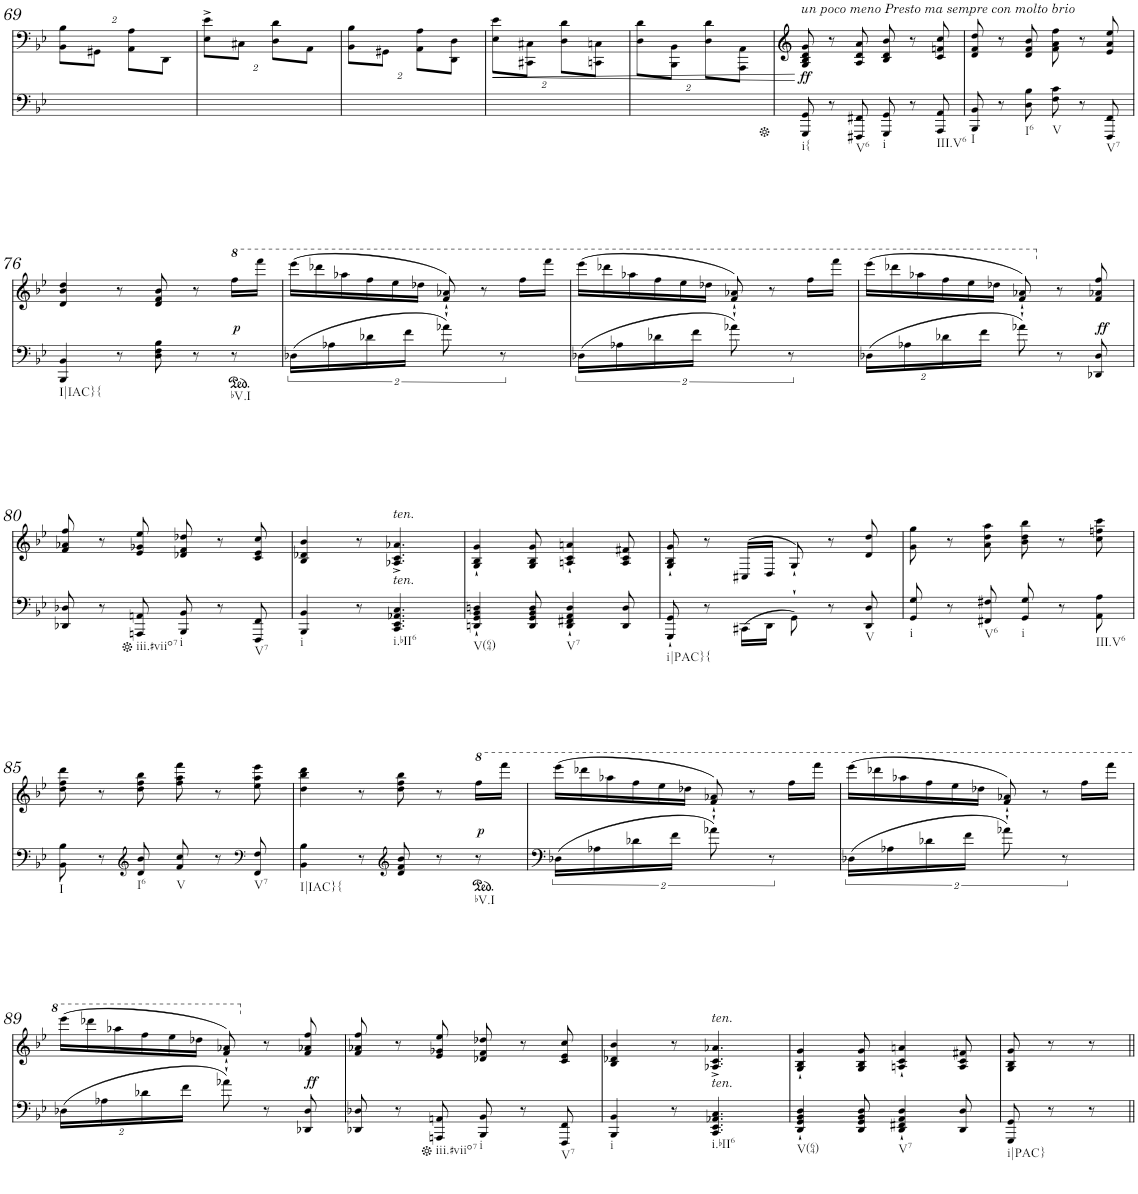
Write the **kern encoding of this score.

**kern	**kern	**dynam
*part1	*part1	*part1
*staff2	*staff1	*staff1/2
*I"Piano	*	*
*I'Pno.	*	*
!!LO:PB:g=z
*clefG2	*clefF4	*
*k[b-e-]	*k[b-e-]	*
*M6/8	*M6/8	*
*	*Xbrackettup	*
=69	=69	=69
2.ryy	16%3BB-\ 16%3B-\L	.
.	16%3GG#X\J	.
.	16%3AA\ 16%3A\L	.
.	16%3DD\J	.
=70	=70	=70
2.ryy	16%3E-\^ 16%3e-\^L	.
.	16%3C#X\J	.
.	16%3D\ 16%3d\L	.
.	16%3AA\J	.
=71	=71	=71
2.ryy	16%3BB-\ 16%3B-\L	.
.	16%3GG#X\J	.
.	16%3AA\ 16%3A\L	.
.	16%3DD\ 16%3D\J	.
=72	=72	=72
!	!	!LO:HP:b
2.ryy	16%3E-\ 16%3e-\L	<
.	16%3CC#X\ 16%3C#X\J	.
.	16%3D\ 16%3d\L	.
.	16%3CCn\ 16%3Cn\J	.
=73	=73	=73
2.ryy	16%3D\ 16%3d\L	.
.	16%3BBB-\ 16%3BB-\J	.
.	16%3D\ 16%3d\L	.
.	16%3AAA\ 16%3AA\J	.
.	.	[
=74	=74	=74
!	!LO:TX:a:i:t=un poco meno Presto ma sempre con molto brio	!
!LO:TX:b:t=i{	!	!
!	!	!LO:DY:b
8GGG/ 8GG/	8G/ 8B-/ 8d/ 8g/	ff
8r	8r	.
!LO:TX:b:t=V6	!	!
8FFF#X/ 8FF#X/	8A/ 8d/ 8a/	.
!LO:TX:b:t=i	!	!
8GGG/ 8GG/	8B-/ 8d/ 8b-/	.
8r	8r	.
!LO:TX:b:t=III.V6	!	!
8AAA/ 8AA/	8c/ 8fn/ 8cc/	.
=75	=75	=75
!LO:TX:b:t=I	!	!
8BBB-/ 8BB-/	8d/ 8f/ 8dd/	.
8r	8r	.
!LO:TX:b:t=I6	!	!
8D\ 8B-\	8d/ 8f/ 8b-/	.
!LO:TX:b:t=V	!	!
8F\ 8c\	8f\ 8a\ 8ff\	.
8r	8r	.
!LO:TX:b:t=V7	!	!
8FFF/ 8FF/	8e-/ 8a/ 8ee-/	.
!!LO:LB:g=z
=76	=76	=76
!LO:TX:b:t=I|IAC}{	!	!
4BBB-/ 4BB-/	4d/ 4b-/ 4dd/	.
8r	8r	.
8D\ 8F\ 8B-\	8d/ 8f/ 8b-/	.
8r	8r	.
*	*8va	*
!LO:TX:b:t=bV.I	!	!
!	!	!LO:DY:b
8r	16fff\LL	p
.	16ffff\JJ	.
=77	=77	=77
32%3D-X\LL	(16eeee-\LL	.
.	16dddd-X\	.
32%3A-X\	.	.
.	16aaa-X\	.
32%3d-X\	16fff\	.
.	16eee-\	.
32%3f\JJ	.	.
.	16ddd-X\JJ	.
16%3a-X`\	8ff/` 8aa-X/`)	.
.	8r	.
16%3r	.	.
.	16fff\LL	.
.	16ffff\JJ	.
=78	=78	=78
32%3D-X\LL	(16eeee-\LL	.
.	16dddd-X\	.
32%3A-X\	.	.
.	16aaa-X\	.
32%3d-X\	16fff\	.
.	16eee-\	.
32%3f\JJ	.	.
.	16ddd-X\JJ	.
16%3a-X`\	8ff/` 8aa-X/`)	.
.	8r	.
16%3r	.	.
.	16fff\LL	.
.	16ffff\JJ	.
=79	=79	=79
*Xbrackettup	*	*
32%3D-X\LL	(16eeee-\LL	.
.	16dddd-X\	.
32%3A-X\	.	.
.	16aaa-X\	.
32%3d-X\	16fff\	.
.	16eee-\	.
32%3f\JJ	.	.
.	16ddd-X\JJ	.
8a-X`\	8ff/` 8aa-X/`)	.
*	*X8va	*
8r	8r	.
!	!	!LO:DY:b
8DD-X/ 8D-/	8f/ 8a-X/ 8ff/	ff
!!LO:LB:g=z
=80	=80	=80
8DD-X/ 8D-X/	8f/ 8a-X/ 8ff/	.
8r	8r	.
!LO:TX:b:t=iii.#viio7	!	!
8AAAn/ 8AAn/	8e-/ 8g-X/ 8ee-/	.
!LO:TX:b:t=i	!	!
8BBB-/ 8BB-/	8d-X/ 8f/ 8dd-X/	.
8r	8r	.
!LO:TX:b:t=V7	!	!
8FFF/ 8FF/	8c/ 8e-/ 8cc/	.
=81	=81	=81
!LO:TX:b:t=i	!	!
4BBB-/ 4BB-/	4B-/ 4d-X/ 4b-/	.
8r	8r	.
!	!LO:TX:a:i:t=ten.	!
!LO:TX:a:i:t=ten.	!	!
!LO:TX:b:t=i.bII6	!	!
4.CC/ 4.EE-/ 4.AA-X/ 4.C/	4.A-X/^ 4.c/^ 4.a-X/^	.
=82	=82	=82
!LO:TX:b:t=V(64)	!	!
4DDn/` 4GG/` 4BB-/` 4Dn/`	4G/` 4B-/` 4g/`	.
8DD/ 8GG/ 8BB-/ 8D/	8G/ 8B-/ 8g/	.
!LO:TX:b:t=V7	!	!
4DD/` 4FF#X/` 4AA/` 4D/`	4An/` 4c/` 4an/`	.
8DD/ 8D/	8A/ 8c/ 8f#X/	.
=83	=83	=83
!LO:TX:b:t=i|PAC}{	!	!
8GGG/` 8GG/`	8G/` 8B-/` 8g/`	.
8r	8r	.
16CC#X\LL	(>16C#X/LL	.
16DD\JJ	16D/JJ	.
8GG`\	8G`/)	.
8r	8r	.
!LO:TX:b:t=V	!	!
8DD/ 8D/	8d/ 8dd/	.
=84	=84	=84
!LO:TX:b:t=i	!	!
8GG/ 8G/	8g\ 8gg\	.
8r	8r	.
!LO:TX:b:t=V6	!	!
8FF#X/ 8F#X/	8a\ 8dd\ 8aa\	.
!LO:TX:b:t=i	!	!
8GG/ 8G/	8b-\ 8dd\ 8bb-\	.
8r	8r	.
!LO:TX:b:t=III.V6	!	!
8AA\ 8A\	8cc\ 8ffn\ 8ccc\	.
!!LO:LB:g=z
=85	=85	=85
!LO:TX:b:t=I	!	!
8BB-\ 8B-\	8dd\ 8ff\ 8ddd\	.
8r	8r	.
*clefG2	*	*
!LO:TX:b:t=I6	!	!
8d/ 8b-/	8dd\ 8ff\ 8bb-\	.
!LO:TX:b:t=V	!	!
8f/ 8cc/	8ff\ 8aa\ 8fff\	.
8r	8r	.
*clefF4	*	*
!LO:TX:b:t=V7	!	!
8FF/ 8F/	8ee-\ 8aa\ 8eee-\	.
=86	=86	=86
!LO:TX:b:t=I|IAC}{	!	!
4BB-\ 4B-\	4dd\ 4bb-\ 4ddd\	.
8r	8r	.
*clefG2	*	*
8d/ 8f/ 8b-/	8dd\ 8ff\ 8bb-\	.
8r	8r	.
*	*8va	*
!LO:TX:b:t=bV.I	!	!
!	!	!LO:DY:b
8r	16fff\LL	p
.	16ffff\JJ	.
=87	=87	=87
*brackettup	*	*
32%3D-X\LL	(16eeee-\LL	.
.	16dddd-X\	.
32%3A-X\	.	.
.	16aaa-X\	.
32%3d-X\	16fff\	.
.	16eee-\	.
32%3f\JJ	.	.
.	16ddd-X\JJ	.
16%3a-X`\	8ff/` 8aa-X/`)	.
.	8r	.
16%3r	.	.
.	16fff\LL	.
.	16ffff\JJ	.
=88	=88	=88
32%3D-X\LL	(16eeee-\LL	.
.	16dddd-X\	.
32%3A-X\	.	.
.	16aaa-X\	.
32%3d-X\	16fff\	.
.	16eee-\	.
32%3f\JJ	.	.
.	16ddd-X\JJ	.
16%3a-X`\	8ff/` 8aa-X/`)	.
.	8r	.
16%3r	.	.
.	16fff\LL	.
.	16ffff\JJ	.
!!LO:LB:g=z
=89	=89	=89
*Xbrackettup	*	*
32%3D-X\LL	(16eeee-\LL	.
.	16dddd-X\	.
32%3A-X\	.	.
.	16aaa-X\	.
32%3d-X\	16fff\	.
.	16eee-\	.
32%3f\JJ	.	.
.	16ddd-X\JJ	.
8a-X`\	8ff/` 8aa-X/`)	.
*	*X8va	*
8r	8r	.
!	!	!LO:DY:b
8DD-X/ 8D-/	8f/ 8a-X/ 8ff/	ff
=90	=90	=90
8DD-X/ 8D-X/	8f/ 8a-X/ 8ff/	.
8r	8r	.
!LO:TX:b:t=iii.#viio7	!	!
8AAAn/ 8AAn/	8e-/ 8g-X/ 8ee-/	.
!LO:TX:b:t=i	!	!
8BBB-/ 8BB-/	8d-X/ 8f/ 8dd-X/	.
8r	8r	.
!LO:TX:b:t=V7	!	!
8FFF/ 8FF/	8c/ 8e-/ 8cc/	.
=91	=91	=91
!LO:TX:b:t=i	!	!
4BBB-/ 4BB-/	4B-/ 4d-X/ 4b-/	.
8r	8r	.
!	!LO:TX:a:i:t=ten.	!
!LO:TX:a:i:t=ten.	!	!
!LO:TX:b:t=i.bII6	!	!
4.CC/ 4.EE-/ 4.AA-X/ 4.C/	4.A-X/^ 4.c/^ 4.a-X/^	.
=92	=92	=92
!LO:TX:b:t=V(64)	!	!
4DD/` 4GG/` 4BB-/` 4D/`	4G/` 4B-/` 4g/`	.
8DD/ 8GG/ 8BB-/ 8D/	8G/ 8B-/ 8g/	.
!LO:TX:b:t=V7	!	!
4DD/` 4FF#X/` 4AA/` 4D/`	4An/` 4c/` 4an/`	.
8DD/ 8D/	8A/ 8c/ 8f#X/	.
=93	=93	=93
!LO:TX:b:t=i|PAC}	!	!
8GGG/ 8GG/	8G/ 8B-/ 8g/	.
8r	8r	.
8r	8r	.
=||	=||	=||
*-	*-	*-
